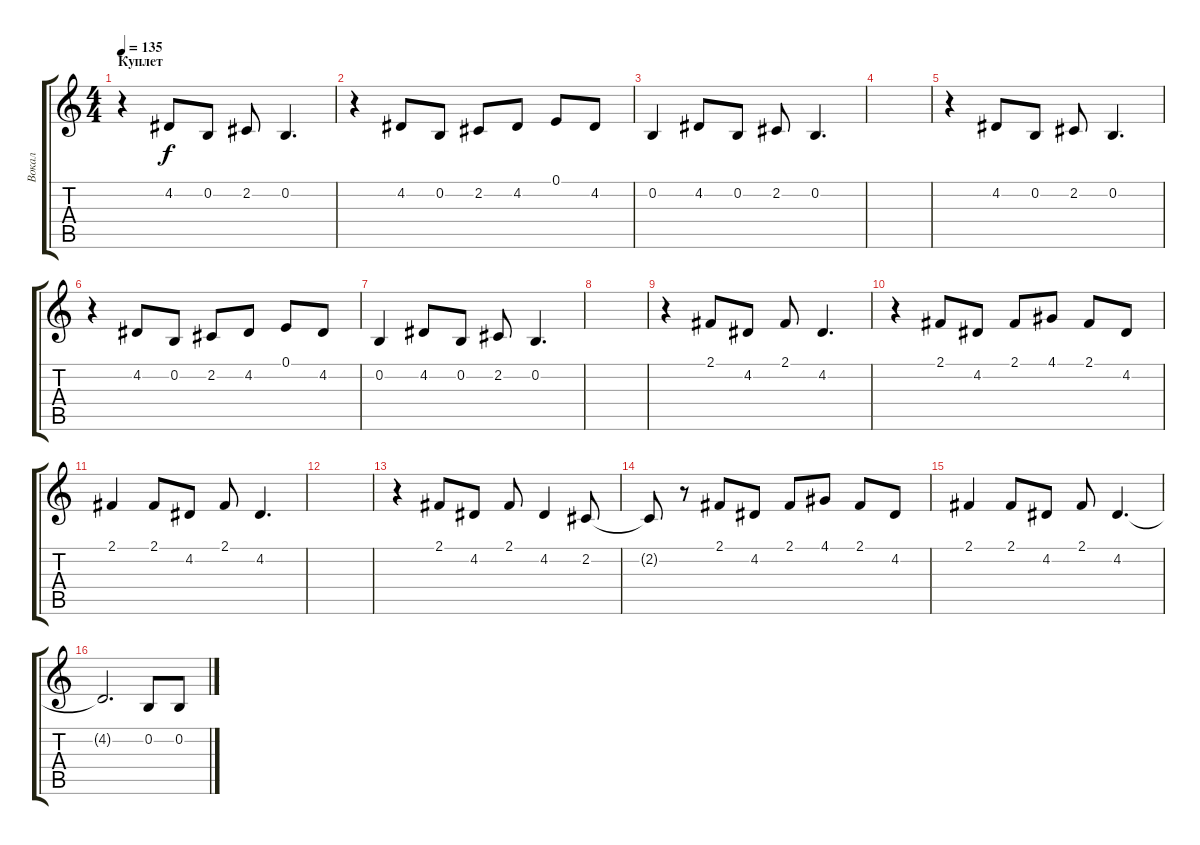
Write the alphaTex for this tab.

\track ("Вокал" "Вокал") {instrument stringensemble1}
\staff {score tabs}
\tuning (E4 B3 G3 D3 A2 E2) {hide}
\ts (4 4)
\section ("" "Куплет")
\tempo 135
\clef g2
\ks c
r.4{dy f} 4.2.8 0.2.8 2.2.8 0.2.4{d} |
r.4 4.2.8 0.2.8 2.2.8 4.2.8 0.1.8 4.2.8 |
0.2.4 4.2.8 0.2.8 2.2.8 0.2.4{d} |
|
r.4 4.2.8 0.2.8 2.2.8 0.2.4{d} |
r.4 4.2.8 0.2.8 2.2.8 4.2.8 0.1.8 4.2.8 |
0.2.4 4.2.8 0.2.8 2.2.8 0.2.4{d} |
|
r.4 2.1.8 4.2.8 2.1.8 4.2.4{d} |
r.4 2.1.8 4.2.8 2.1.8 4.1.8 2.1.8 4.2.8 |
2.1.4 2.1.8 4.2.8 2.1.8 4.2.4{d} |
|
r.4 2.1.8 4.2.8 2.1.8 4.2.4 2.2.8 |
2.2{t}.8 r.8 2.1.8 4.2.8 2.1.8 4.1.8 2.1.8 4.2.8 |
2.1.4 2.1.8 4.2.8 2.1.8 4.2.4{d} |
4.2{t}.2{d} 0.2.8 0.2.8
